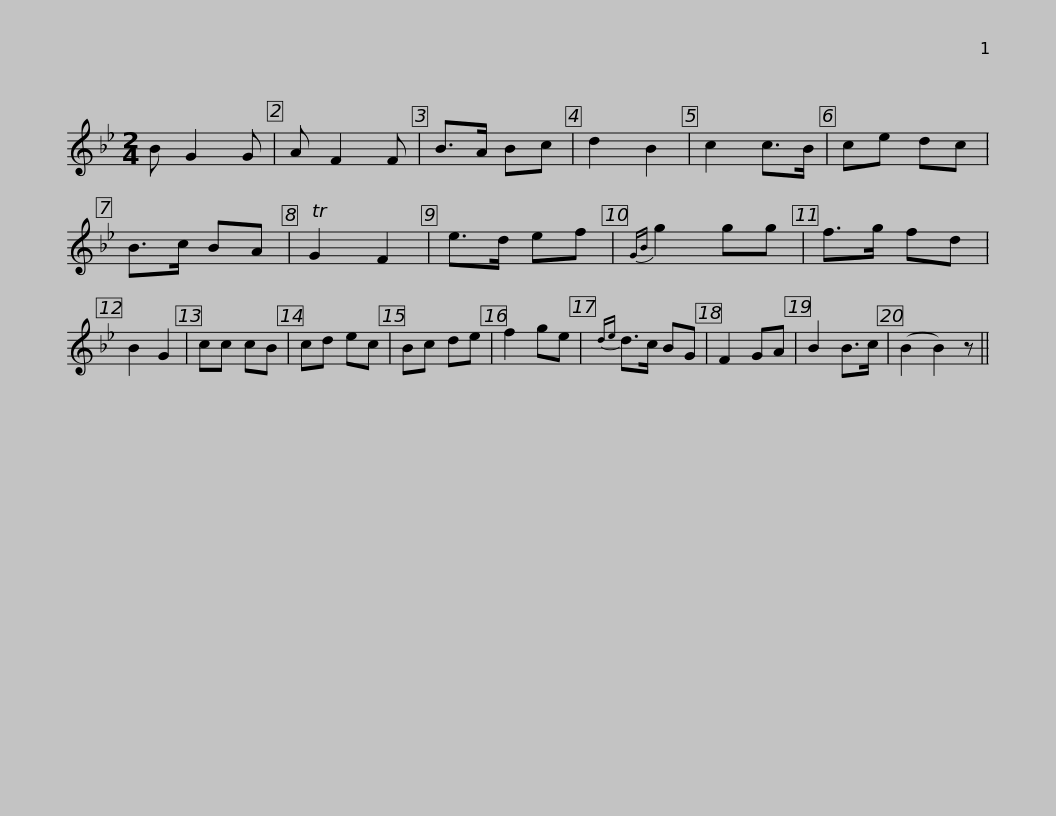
X:1
L:1/8
M:2/4
I:linebreak $
K:Bb
V:1 treble
V:1
 B G2 G | A F2 F | B>A Bc | d2 B2 | c2 c>B | %5
 ce dc | B>c BA | TG2 F2 | e>d ef |{GB} g2 gg | %10
 f>g fd |$ B2 G2 | cc cB | cd ec | Bc de | %15
 f2 ge |{de} d>c BG | F2 GA | B2 B>c | (B2 B2) z || %20
